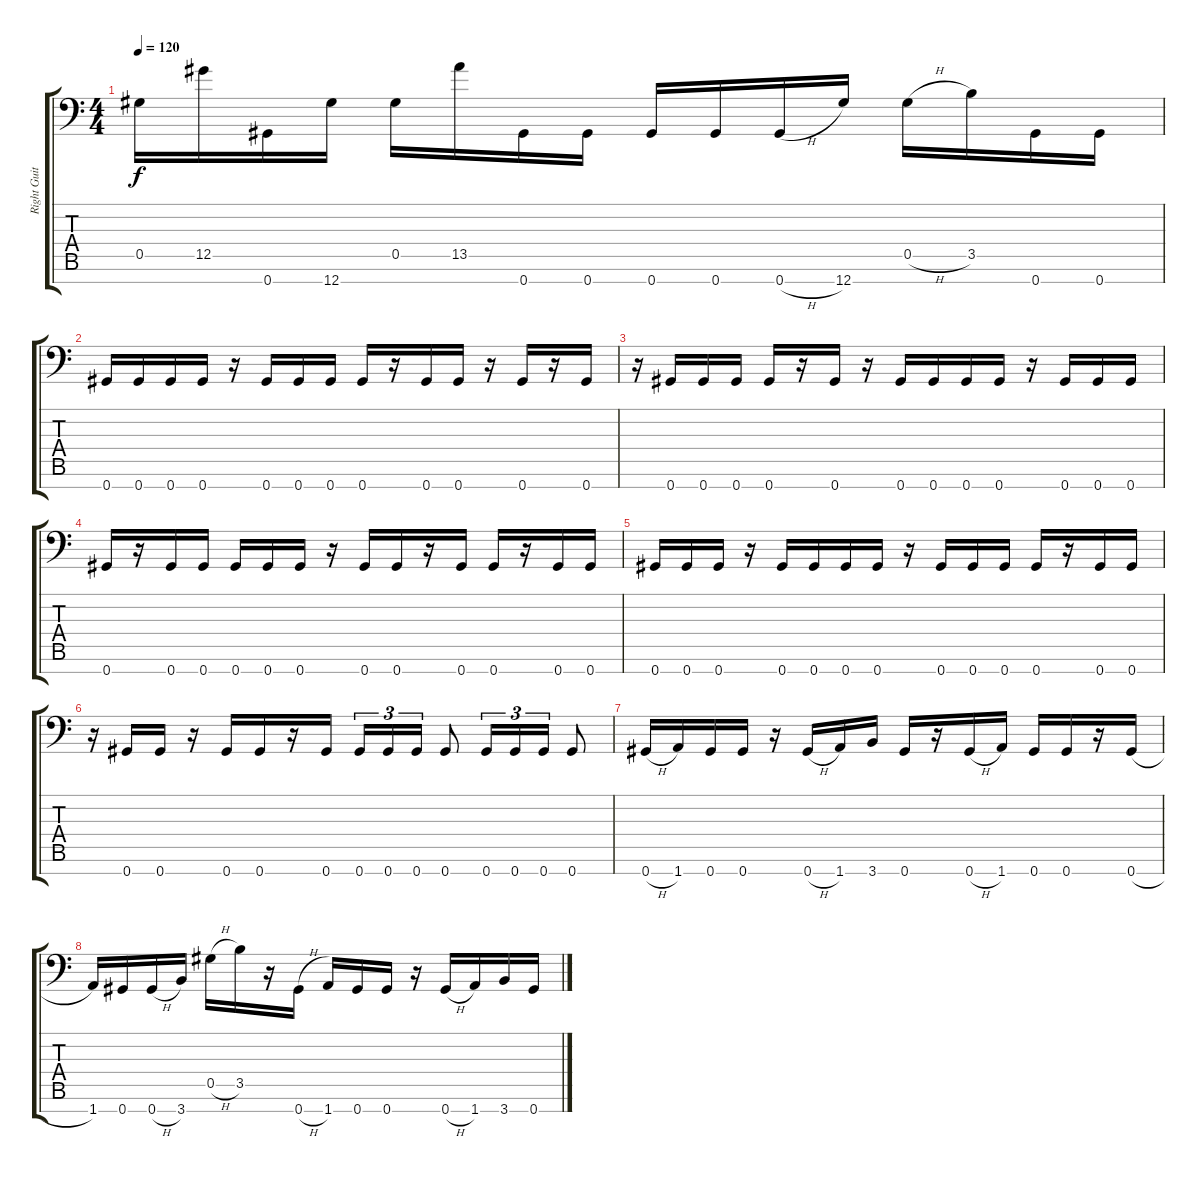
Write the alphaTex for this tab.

\track ("Right Guitar" "Right Guit") {instrument distortionguitar}
\staff {score tabs}
\tuning (Eb4 Bb3 Gb3 Db3 Ab2 Eb2 Ab1) {hide}
\ts (4 4)
\tempo 120
\clef f4
\ks c
0.5.16{dy f} 12.5.16 0.7.16 12.7.16 0.5.16 13.5.16 0.7.16 0.7.16 0.7.16 0.7.16 0.7{h}.16 12.7.16 0.5{h}.16 3.5.16 0.7.16 0.7.16 |
0.7.16 0.7.16 0.7.16 0.7.16 r.16 0.7.16 0.7.16 0.7.16 0.7.16 r.16 0.7.16 0.7.16 r.16 0.7.16 r.16 0.7.16 |
r.16 0.7.16 0.7.16 0.7.16 0.7.16 r.16 0.7.16 r.16 0.7.16 0.7.16 0.7.16 0.7.16 r.16 0.7.16 0.7.16 0.7.16 |
0.7.16 r.16 0.7.16 0.7.16 0.7.16 0.7.16 0.7.16 r.16 0.7.16 0.7.16 r.16 0.7.16 0.7.16 r.16 0.7.16 0.7.16 |
0.7.16 0.7.16 0.7.16 r.16 0.7.16 0.7.16 0.7.16 0.7.16 r.16 0.7.16 0.7.16 0.7.16 0.7.16 r.16 0.7.16 0.7.16 |
r.16 0.7.16 0.7.16 r.16 0.7.16 0.7.16 r.16 0.7.16 0.7.16{tu (3 2)} 0.7.16{tu (3 2)} 0.7.16{tu (3 2)} 0.7.8 0.7.16{tu (3 2)} 0.7.16{tu (3 2)} 0.7.16{tu (3 2)} 0.7.8 |
0.7{h}.16 1.7.16 0.7.16 0.7.16 r.16 0.7{h}.16 1.7.16 3.7.16 0.7.16 r.16 0.7{h}.16 1.7.16 0.7.16 0.7.16 r.16 0.7{h}.16 |
1.7.16 0.7.16 0.7{h}.16 3.7.16 0.5{h}.16 3.5.16 r.16 0.7{h}.16 1.7.16 0.7.16 0.7.16 r.16 0.7{h}.16 1.7.16 3.7.16 0.7.16
